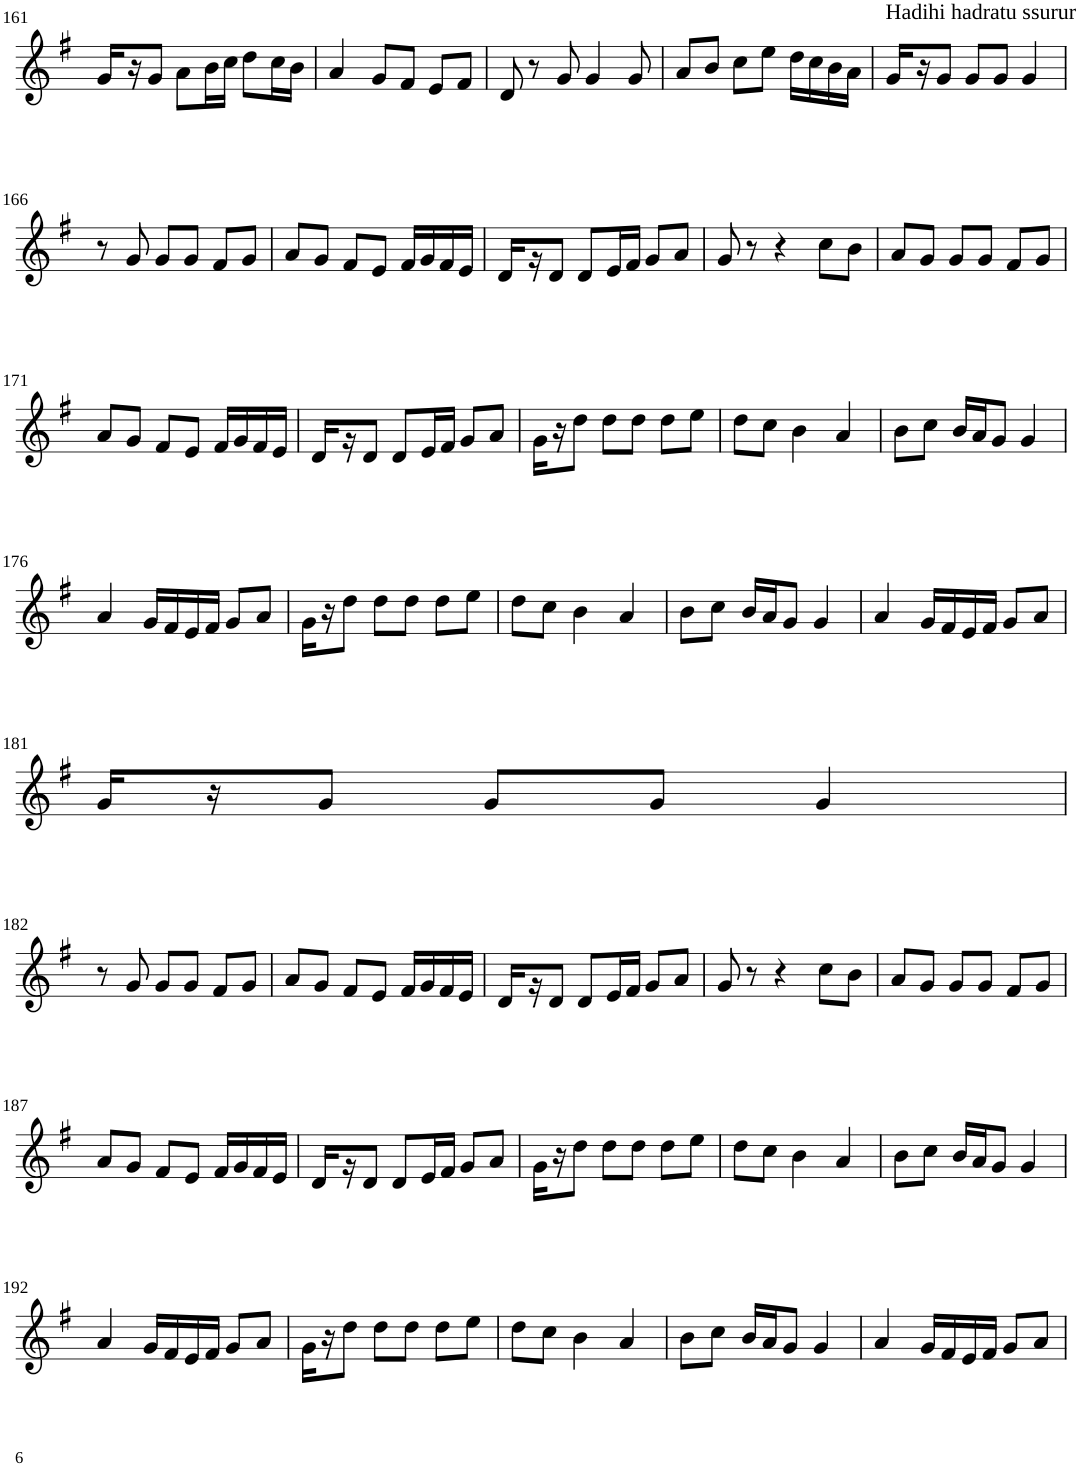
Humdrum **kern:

**kern
*part1
*staff1
*I"Violin
!!LO:PB:g=z
*clefG2
*k[f#]
*G:
*M3/4
=161
16g/LL
16r
8g/J
8a\L
16b\L
16cc\JJ
8dd\L
16cc\L
16b\JJ
=162
4a/
8g/L
8f#/J
8e/L
8f#/J
=163
8d/
8r
8g/
4g/
8g/
=164
8a/L
8b/J
8cc\L
8ee\J
16dd\LL
16cc\
16b\
16a\JJ
=165
!LO:TX:a:t=Hadihi hadratu ssurur
16g/LL
16r
8g/J
8g/L
8g/J
4g/
!!LO:LB:g=z
=166
8r
8g/
8g/L
8g/J
8f#/L
8g/J
=167
8a/L
8g/J
8f#/L
8e/J
16f#/LL
16g/
16f#/
16e/JJ
=168
16d/LL
16r
8d/J
8d/L
16e/L
16f#/JJ
8g/L
8a/J
=169
8g/
8r
4r
8cc\L
8b\J
=170
8a/L
8g/J
8g/L
8g/J
8f#/L
8g/J
!!LO:LB:g=z
=171
8a/L
8g/J
8f#/L
8e/J
16f#/LL
16g/
16f#/
16e/JJ
=172
16d/LL
16r
8d/J
8d/L
16e/L
16f#/JJ
8g/L
8a/J
=173
16g\LL
16r
8dd\J
8dd\L
8dd\J
8dd\L
8ee\J
=174
8dd\L
8cc\J
4b\
4a/
=175
8b\L
8cc\J
16b/LL
16a/J
8g/J
4g/
!!LO:LB:g=z
=176
4a/
16g/LL
16f#/
16e/
16f#/JJ
8g/L
8a/J
=177
16g\LL
16r
8dd\J
8dd\L
8dd\J
8dd\L
8ee\J
=178
8dd\L
8cc\J
4b\
4a/
=179
8b\L
8cc\J
16b/LL
16a/J
8g/J
4g/
=180
4a/
16g/LL
16f#/
16e/
16f#/JJ
8g/L
8a/J
!!LO:LB:g=z
=181
16g/LL
16r
8g/J
8g/L
8g/J
4g/
!!LO:LB:g=z
=182
8r
8g/
8g/L
8g/J
8f#/L
8g/J
=183
8a/L
8g/J
8f#/L
8e/J
16f#/LL
16g/
16f#/
16e/JJ
=184
16d/LL
16r
8d/J
8d/L
16e/L
16f#/JJ
8g/L
8a/J
=185
8g/
8r
4r
8cc\L
8b\J
=186
8a/L
8g/J
8g/L
8g/J
8f#/L
8g/J
!!LO:LB:g=z
=187
8a/L
8g/J
8f#/L
8e/J
16f#/LL
16g/
16f#/
16e/JJ
=188
16d/LL
16r
8d/J
8d/L
16e/L
16f#/JJ
8g/L
8a/J
=189
16g\LL
16r
8dd\J
8dd\L
8dd\J
8dd\L
8ee\J
=190
8dd\L
8cc\J
4b\
4a/
=191
8b\L
8cc\J
16b/LL
16a/J
8g/J
4g/
!!LO:LB:g=z
=192
4a/
16g/LL
16f#/
16e/
16f#/JJ
8g/L
8a/J
=193
16g\LL
16r
8dd\J
8dd\L
8dd\J
8dd\L
8ee\J
=194
8dd\L
8cc\J
4b\
4a/
=195
8b\L
8cc\J
16b/LL
16a/J
8g/J
4g/
=196
4a/
16g/LL
16f#/
16e/
16f#/JJ
8g/L
8a/J
=
*-
